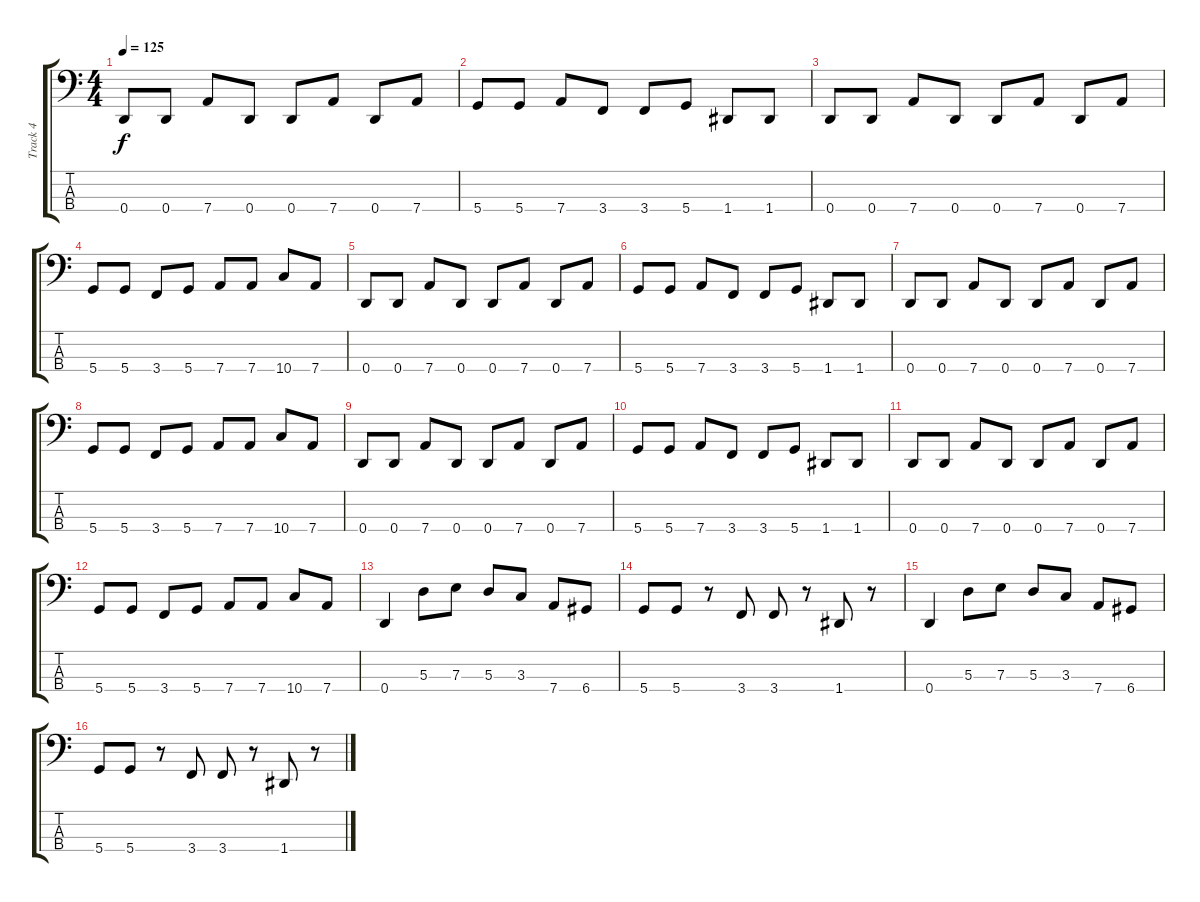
\track ("Track 4" "Track 4") {instrument electricbassfinger}
\staff {score tabs}
\tuning (G2 D2 A1 D1) {hide}
\ts (4 4)
\tempo 125
\clef f4
\ks c
0.4.8{dy f} 0.4.8 7.4.8 0.4.8 0.4.8 7.4.8 0.4.8 7.4.8 |
5.4.8 5.4.8 7.4.8 3.4.8 3.4.8 5.4.8 1.4.8 1.4.8 |
0.4.8 0.4.8 7.4.8 0.4.8 0.4.8 7.4.8 0.4.8 7.4.8 |
5.4.8 5.4.8 3.4.8 5.4.8 7.4.8 7.4.8 10.4.8 7.4.8 |
0.4.8 0.4.8 7.4.8 0.4.8 0.4.8 7.4.8 0.4.8 7.4.8 |
5.4.8 5.4.8 7.4.8 3.4.8 3.4.8 5.4.8 1.4.8 1.4.8 |
0.4.8 0.4.8 7.4.8 0.4.8 0.4.8 7.4.8 0.4.8 7.4.8 |
5.4.8 5.4.8 3.4.8 5.4.8 7.4.8 7.4.8 10.4.8 7.4.8 |
0.4.8 0.4.8 7.4.8 0.4.8 0.4.8 7.4.8 0.4.8 7.4.8 |
5.4.8 5.4.8 7.4.8 3.4.8 3.4.8 5.4.8 1.4.8 1.4.8 |
0.4.8 0.4.8 7.4.8 0.4.8 0.4.8 7.4.8 0.4.8 7.4.8 |
5.4.8 5.4.8 3.4.8 5.4.8 7.4.8 7.4.8 10.4.8 7.4.8 |
0.4.4 5.3.8 7.3.8 5.3.8 3.3.8 7.4.8 6.4.8 |
5.4.8 5.4.8 r.8 3.4.8 3.4.8 r.8 1.4.8 r.8 |
0.4.4 5.3.8 7.3.8 5.3.8 3.3.8 7.4.8 6.4.8 |
5.4.8 5.4.8 r.8 3.4.8 3.4.8 r.8 1.4.8 r.8
